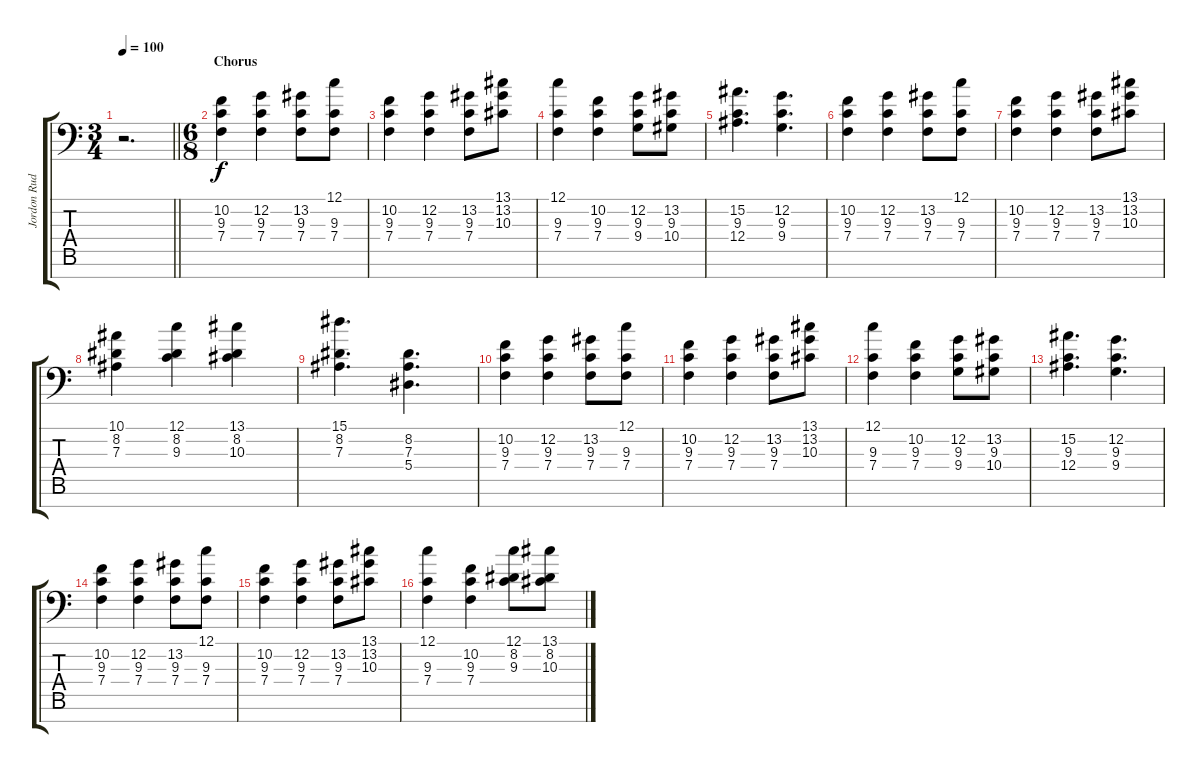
\track ("Jordon Rudess" "Jordon Rud") {instrument synthstrings1}
\staff {score tabs}
\tuning (C4 G3 Eb3 Bb2 F2 C2 G1) {hide}
\ts (3 4)
\tempo 100
\clef f4
\barLineRight lightlight
\ks c
r.2{d dy f} |
\ts (6 8)
\section ("" "Chorus")
(10.2 9.3 7.4).4 (12.2 9.3 7.4).4 (13.2 9.3 7.4).8 (12.1 9.3 7.4).8 |
(10.2 9.3 7.4).4 (12.2 9.3 7.4).4 (13.2 9.3 7.4).8 (13.1 13.2 10.3).8 |
(12.1 9.3 7.4).4 (10.2 9.3 7.4).4 (12.2 9.3 9.4).8 (13.2 9.3 10.4).8 |
(15.2 9.3 12.4).4{d} (12.2 9.3 9.4).4{d} |
(10.2 9.3 7.4).4 (12.2 9.3 7.4).4 (13.2 9.3 7.4).8 (12.1 9.3 7.4).8 |
(10.2 9.3 7.4).4 (12.2 9.3 7.4).4 (13.2 9.3 7.4).8 (13.1 13.2 10.3).8 |
(10.1 8.2 7.3).4 (12.1 8.2 9.3).4 (13.1 8.2 10.3).4 |
(15.1 8.2 7.3).4{d} (8.2 7.3 5.4).4{d} |
(10.2 9.3 7.4).4 (12.2 9.3 7.4).4 (13.2 9.3 7.4).8 (12.1 9.3 7.4).8 |
(10.2 9.3 7.4).4 (12.2 9.3 7.4).4 (13.2 9.3 7.4).8 (13.1 13.2 10.3).8 |
(12.1 9.3 7.4).4 (10.2 9.3 7.4).4 (12.2 9.3 9.4).8 (13.2 9.3 10.4).8 |
(15.2 9.3 12.4).4{d} (12.2 9.3 9.4).4{d} |
(10.2 9.3 7.4).4 (12.2 9.3 7.4).4 (13.2 9.3 7.4).8 (12.1 9.3 7.4).8 |
(10.2 9.3 7.4).4 (12.2 9.3 7.4).4 (13.2 9.3 7.4).8 (13.1 13.2 10.3).8 |
(12.1 9.3 7.4).4 (10.2 9.3 7.4).4 (12.1 8.2 9.3).8 (13.1 8.2 10.3).8
